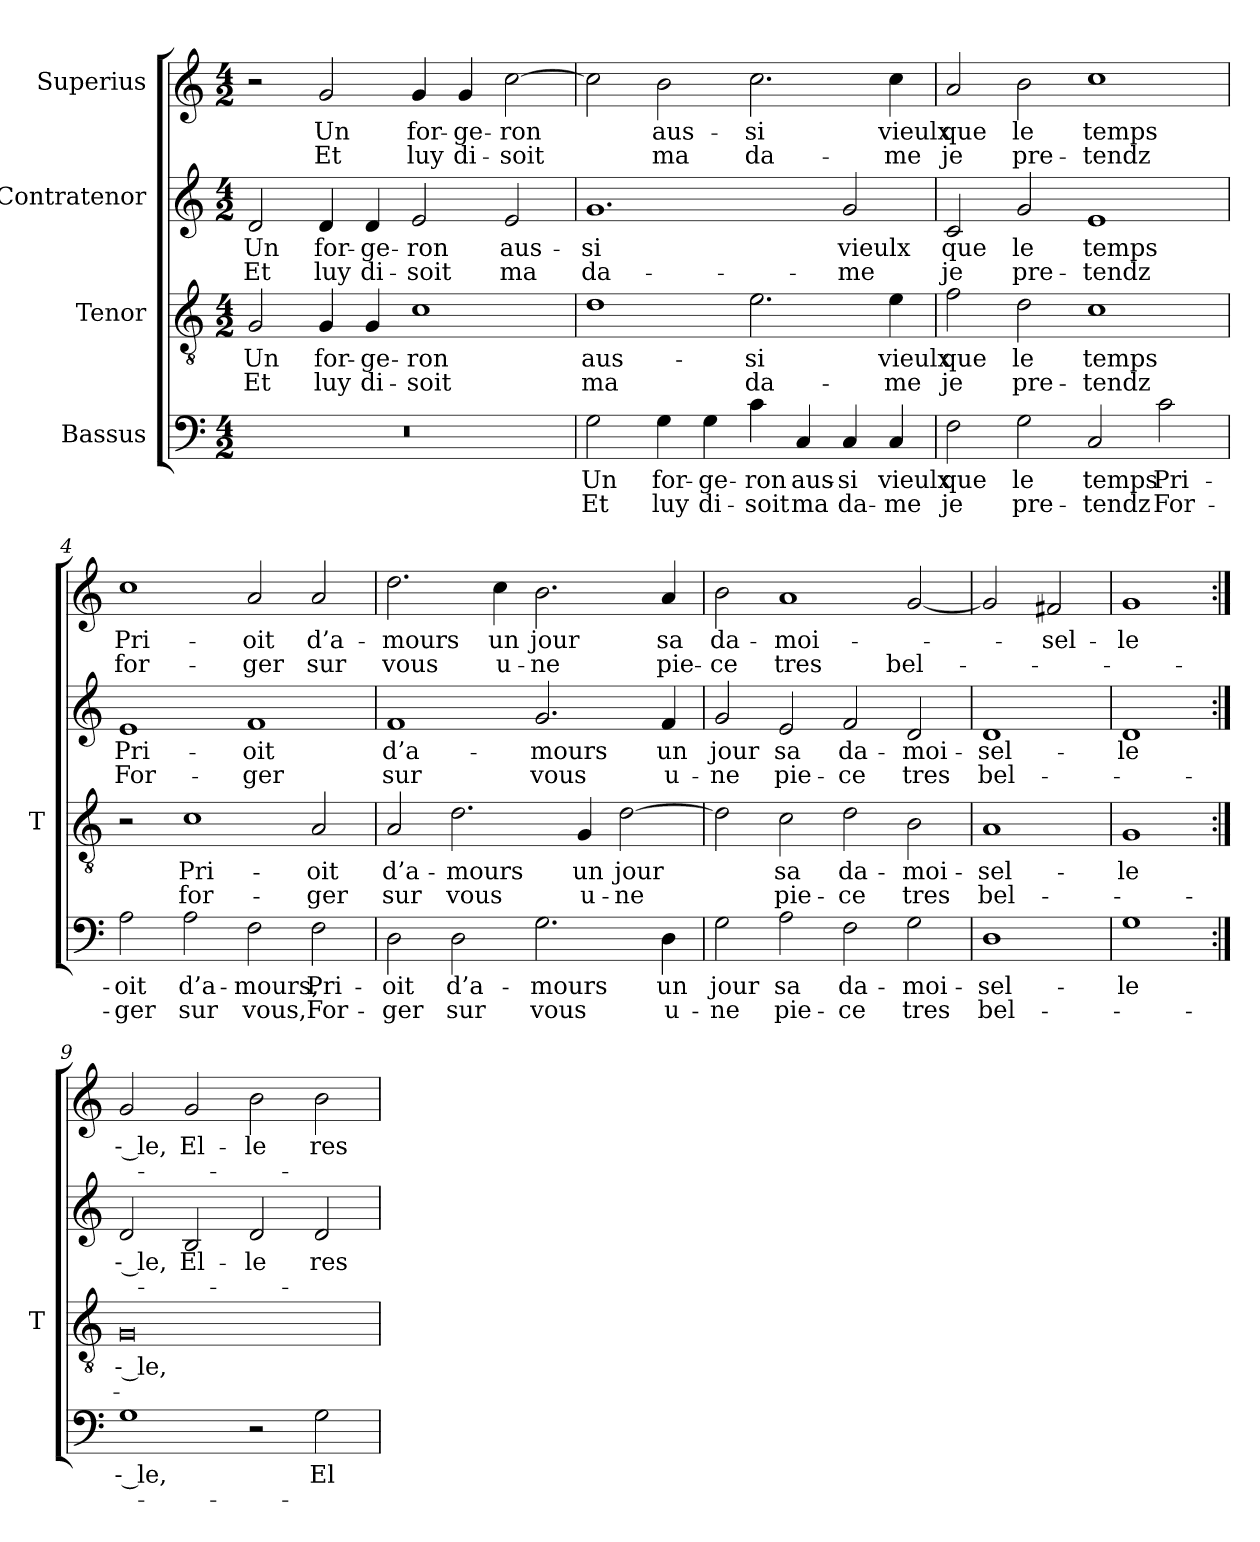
**kern	**text	**text	**kern	**text	**text	**kern	**text	**text	**kern	**text	**text
*part4	*part4	*part4	*part3	*part3	*part3	*part2	*part2	*part2	*part1	*part1	*part1
*staff4	*staff4	*staff4	*staff3	*staff3	*staff3	*staff2	*staff2	*staff2	*staff1	*staff1	*staff1
*I"Bassus	*	*	*I"Tenor	*	*	*I"Contratenor	*	*	*I"Superius	*	*
*	*	*	*I'T	*	*	*	*	*	*	*	*
*clefF4	*	*	*clefGv2	*	*	*clefG2	*	*	*clefG2	*	*
*k[]	*	*	*k[]	*	*	*k[]	*	*	*k[]	*	*
*M4/2	*	*	*M4/2	*	*	*M4/2	*	*	*M4/2	*	*
=1	=1	=1	=1	=1	=1	=1	=1	=1	=1	=1	=1
0r	.	.	2G	-Un	-Et	2d	-Un	-Et	2r	.	.
.	.	.	4G	for-	-luy	4d	for-	-luy	2g	-Un	-Et
.	.	.	4G	ge-	di-	4d	ge-	di-	.	.	.
.	.	.	1c	-ron	-soit	2e	-ron	-soit	4g	for-	-luy
.	.	.	.	.	.	.	.	.	4g	ge-	di-
.	.	.	.	.	.	2e	aus-	-ma	[2cc	-ron	-soit
=2	=2	=2	=2	=2	=2	=2	=2	=2	=2	=2	=2
2G	-Un	-Et	1d	aus-	-ma	1.g	-si	da-	2cc]	.	.
4G	for-	-luy	.	.	.	.	.	.	2b	aus-	-ma
4G	ge-	di-	.	.	.	.	.	.	.	.	.
4c	-ron	-soit	2.e	-si	da-	.	.	.	2.cc	-si	da-
4C	aus-	-ma	.	.	.	.	.	.	.	.	.
4C	-si	da-	.	.	.	2g	-vieulx	-me	.	.	.
4C	-vieulx	-me	4e	-vieulx	-me	.	.	.	4cc	-vieulx	-me
=3	=3	=3	=3	=3	=3	=3	=3	=3	=3	=3	=3
2F	-que	-je	2f	-que	-je	2c	-que	-je	2a	-que	-je
2G	-le	pre-	2d	-le	pre-	2g	-le	pre-	2b	-le	pre-
2C	-temps	-tendz	1c	-temps	-tendz	1e	-temps	-tendz	1cc	-temps	-tendz
2c	Pri-	For-	.	.	.	.	.	.	.	.	.
=4	=4	=4	=4	=4	=4	=4	=4	=4	=4	=4	=4
2A	-oit	-ger	2r	.	.	1e	Pri-	For-	1cc	Pri-	for-
2A	d’a-	-sur	1c	Pri-	for-	.	.	.	.	.	.
2F	-mours,	-vous,	.	.	.	1f	-oit	-ger	2a	-oit	-ger
2F	Pri-	For-	2A	-oit	-ger	.	.	.	2a	d’a-	-sur
=5	=5	=5	=5	=5	=5	=5	=5	=5	=5	=5	=5
2D	-oit	-ger	2A	d’a-	-sur	1f	d’a-	-sur	2.dd	-mours	-vous
2D	d’a-	-sur	2.d	-mours	-vous	.	.	.	.	.	.
.	.	.	.	.	.	.	.	.	4cc	-un	u-
2.G	-mours	-vous	.	.	.	2.g	-mours	-vous	2.b	-jour	-ne
.	.	.	4G	-un	u-	.	.	.	.	.	.
.	.	.	[2d	-jour	-ne	.	.	.	.	.	.
4D	-un	u-	.	.	.	4f	-un	u-	4a	-sa	pie-
=6	=6	=6	=6	=6	=6	=6	=6	=6	=6	=6	=6
2G	-jour	-ne	2d]	.	.	2g	-jour	-ne	2b	da-	-ce
2A	-sa	pie-	2c	-sa	pie-	2e	-sa	pie-	1a	moi-	-tres
2F	da-	-ce	2d	da-	-ce	2f	da-	-ce	.	.	.
2G	moi-	-tres	2B	moi-	-tres	2d	moi-	-tres	[2g	.	bel-
=7	=7	=7	=7	=7	=7	=7	=7	=7	=7	=7	=7
1D	sel-	bel-	1A	sel-	bel-	1d	sel-	bel-	2g]	.	.
.	.	.	.	.	.	.	.	.	2f#X	sel-	.
=8	=8	=8	=8	=8	=8	=8	=8	=8	=8	=8	=8
1G	-le	.	1G	-le	.	1d	-le	.	1g	-le	.
=9:|!	=9:|!	=9:|!	=9:|!	=9:|!	=9:|!	=9:|!	=9:|!	=9:|!	=9:|!	=9:|!	=9:|!
1G	-- le,	.	0G	-- le,	.	2d	-- le,	.	2g	-- le,	.
.	.	.	.	.	.	2B	El-	.	2g	El-	.
2r	.	.	.	.	.	2d	-le	.	2b	-le	.
2G	El-	.	.	.	.	2d	res-	.	2b	res-	.
=	=	=	=	=	=	=	=	=	=	=	=
*-	*-	*-	*-	*-	*-	*-	*-	*-	*-	*-	*-
